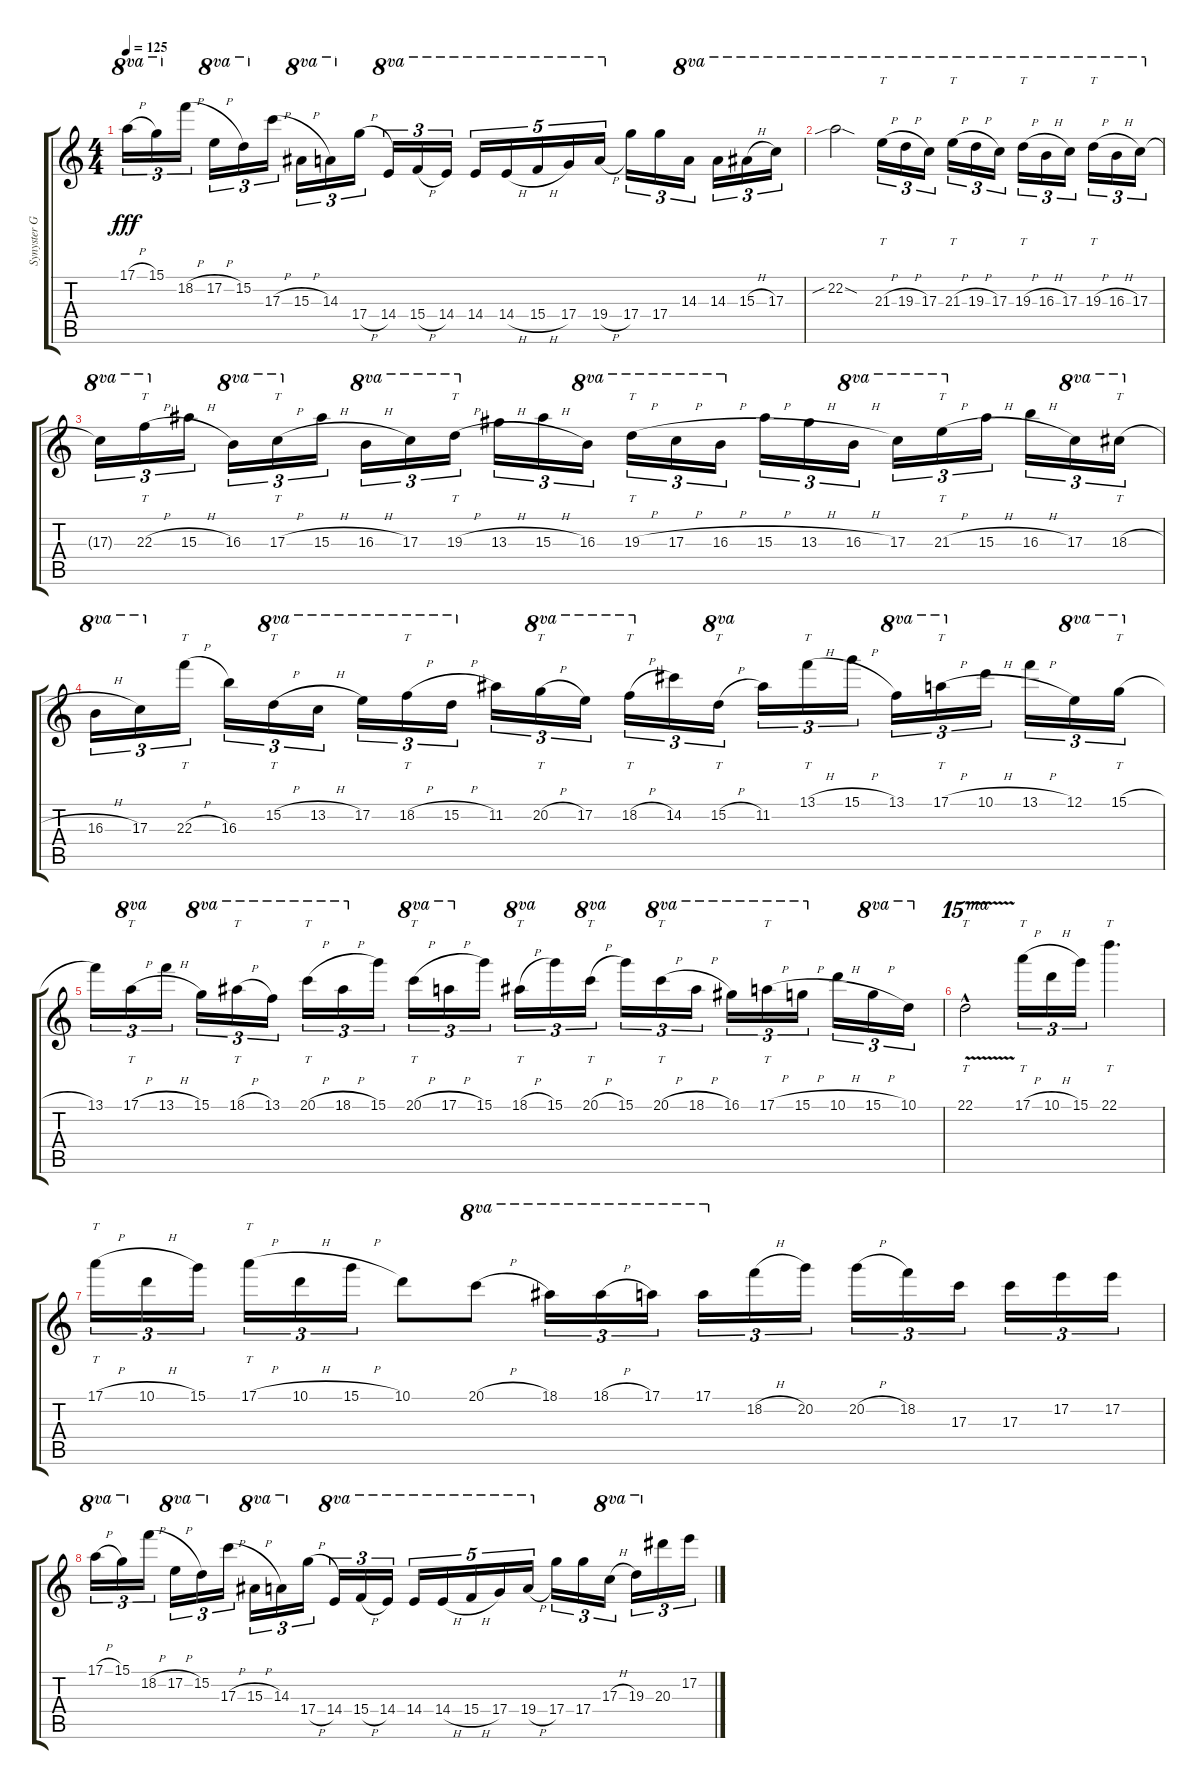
\track ("Synyster Gates" "Synyster G") {instrument distortionguitar}
\staff {score tabs}
\tuning (E4 B3 G3 D3 A2 D2) {hide}
\ts (4 4)
\tempo 125
\clef g2
\ks c
17.1{h}.16{tu (3 2) ot 8va dy fff} 15.1.16{tu (3 2) ot 8va} 18.2{h}.16{tu (3 2) beam splitsecondary} 17.2{h}.16{tu (3 2) ot 8va} 15.2.16{tu (3 2) ot 8va} 17.3{h}.16{tu (3 2)} 15.3{h}.16{tu (3 2) ot 8va} 14.3.16{tu (3 2) ot 8va} 17.4{h}.16{tu (3 2) beam splitsecondary} 14.4.16{tu (3 2) ot 8va} 15.4{h}.16{tu (3 2) ot 8va} 14.4.16{tu (3 2) ot 8va} 14.4.16{tu (5 4) ot 8va} 14.4{h}.16{tu (5 4) ot 8va} 15.4{h}.16{tu (5 4) ot 8va} 17.4.16{tu (5 4) ot 8va} 19.4{h}.16{tu (5 4) ot 8va} 17.4.16{tu (3 2)} 17.4.16{tu (3 2)} 14.3.16{tu (3 2) ot 8va beam splitsecondary} 14.3.16{tu (3 2) ot 8va} 15.3{h}.16{tu (3 2) ot 8va} 17.3.16{tu (3 2) ot 8va} |
22.2{sib sod}.2{ot 8va} 21.3{h}.16{tt tu (3 2) ot 8va} 19.3{h}.16{tu (3 2) ot 8va} 17.3.16{tu (3 2) ot 8va beam splitsecondary} 21.3{h}.16{tt tu (3 2) ot 8va} 19.3{h}.16{tu (3 2) ot 8va} 17.3.16{tu (3 2) ot 8va} 19.3{h}.16{tt tu (3 2) ot 8va} 16.3{h}.16{tu (3 2) ot 8va} 17.3.16{tu (3 2) ot 8va beam splitsecondary} 19.3{h}.16{tt tu (3 2) ot 8va} 16.3{h}.16{tu (3 2) ot 8va} 17.3.16{tu (3 2) ot 8va} |
17.3{t}.16{tu (3 2) ot 8va} 22.3{h}.16{tt tu (3 2) ot 8va} 15.3{h}.16{tu (3 2) beam splitsecondary} 16.3.16{tu (3 2) ot 8va} 17.3{h}.16{tt tu (3 2) ot 8va} 15.3{h}.16{tu (3 2)} 16.3{h}.16{tu (3 2) ot 8va} 17.3.16{tu (3 2) ot 8va} 19.3{h}.16{tt tu (3 2) ot 8va beam splitsecondary} 13.3{h}.16{tu (3 2)} 15.3{h}.16{tu (3 2)} 16.3.16{tu (3 2) ot 8va} 19.3{h}.16{tt tu (3 2) ot 8va} 17.3{h}.16{tu (3 2) ot 8va} 16.3{h}.16{tu (3 2) ot 8va beam splitsecondary} 15.3{h}.16{tu (3 2)} 13.3{h}.16{tu (3 2)} 16.3{h}.16{tu (3 2) ot 8va} 17.3.16{tu (3 2) ot 8va} 21.3{h}.16{tt tu (3 2) ot 8va} 15.3{h}.16{tu (3 2) beam splitsecondary} 16.3{h}.16{tu (3 2)} 17.3.16{tu (3 2) ot 8va} 18.3{h}.16{tt tu (3 2) ot 8va} |
16.3{h}.16{tu (3 2) ot 8va} 17.3.16{tu (3 2) ot 8va} 22.3{h}.16{tt tu (3 2) beam splitsecondary} 16.3.16{tu (3 2)} 15.2{h}.16{tt tu (3 2) ot 8va} 13.2{h}.16{tu (3 2) ot 8va} 17.2.16{tu (3 2) ot 8va} 18.2{h}.16{tt tu (3 2) ot 8va} 15.2{h}.16{tu (3 2) ot 8va beam splitsecondary} 11.2.16{tu (3 2)} 20.2{h}.16{tt tu (3 2) ot 8va} 17.2.16{tu (3 2) ot 8va} 18.2{h}.16{tt tu (3 2) ot 8va} 14.2.16{tu (3 2)} 15.2{h}.16{tt tu (3 2) ot 8va beam splitsecondary} 11.2.16{tu (3 2)} 13.1{h}.16{tt tu (3 2)} 15.1{h}.16{tu (3 2)} 13.1.16{tu (3 2) ot 8va} 17.1{h}.16{tt tu (3 2) ot 8va} 10.1{h}.16{tu (3 2) beam splitsecondary} 13.1{h}.16{tu (3 2)} 12.1.16{tu (3 2) ot 8va} 15.1{h}.16{tt tu (3 2) ot 8va} |
13.1.16{tu (3 2)} 17.1{h}.16{tt tu (3 2) ot 8va} 13.1{h}.16{tu (3 2) beam splitsecondary} 15.1.16{tu (3 2) ot 8va} 18.1{h}.16{tt tu (3 2) ot 8va} 13.1.16{tu (3 2) ot 8va} 20.1{h}.16{tt tu (3 2) ot 8va} 18.1{h}.16{tu (3 2) ot 8va} 15.1.16{tu (3 2) beam splitsecondary} 20.1{h}.16{tt tu (3 2) ot 8va} 17.1{h}.16{tu (3 2) ot 8va} 15.1.16{tu (3 2)} 18.1{h}.16{tt tu (3 2) ot 8va} 15.1.16{tu (3 2)} 20.1{h}.16{tt tu (3 2) ot 8va beam splitsecondary} 15.1.16{tu (3 2)} 20.1{h}.16{tt tu (3 2) ot 8va} 18.1{h}.16{tu (3 2) ot 8va} 16.1.16{tu (3 2) ot 8va} 17.1{h}.16{tt tu (3 2) ot 8va} 15.1{h}.16{tu (3 2) ot 8va beam splitsecondary} 10.1{h}.16{tu (3 2)} 15.1{h}.16{tu (3 2) ot 8va} 10.1.16{tu (3 2) ot 8va} |
22.1{v hac}.2{tt ot 15ma} 17.1{h}.16{tt tu (3 2)} 10.1{h}.16{tu (3 2)} 15.1.16{tu (3 2)} 22.1.4{tt d} |
17.1{h}.16{tt tu (3 2)} 10.1{h}.16{tu (3 2)} 15.1.16{tu (3 2) beam splitsecondary} 17.1{h}.16{tt tu (3 2)} 10.1{h}.16{tu (3 2)} 15.1{h}.16{tu (3 2)} 10.1.8 20.1{h}.8{ot 8va} 18.1.16{tu (3 2) ot 8va} 18.1{h}.16{tu (3 2) ot 8va} 17.1.16{tu (3 2) ot 8va beam splitsecondary} 17.1.16{tu (3 2) ot 8va} 18.2{h}.16{tu (3 2)} 20.2.16{tu (3 2)} 20.2{h}.16{tu (3 2)} 18.2.16{tu (3 2)} 17.3.16{tu (3 2) beam splitsecondary} 17.3.16{tu (3 2)} 17.2.16{tu (3 2)} 17.2.16{tu (3 2)} |
17.1{h}.16{tu (3 2) ot 8va} 15.1.16{tu (3 2) ot 8va} 18.2{h}.16{tu (3 2) beam splitsecondary} 17.2{h}.16{tu (3 2) ot 8va} 15.2.16{tu (3 2) ot 8va} 17.3{h}.16{tu (3 2)} 15.3{h}.16{tu (3 2) ot 8va} 14.3.16{tu (3 2) ot 8va} 17.4{h}.16{tu (3 2) beam splitsecondary} 14.4.16{tu (3 2) ot 8va} 15.4{h}.16{tu (3 2) ot 8va} 14.4.16{tu (3 2) ot 8va} 14.4.16{tu (5 4) ot 8va} 14.4{h}.16{tu (5 4) ot 8va} 15.4{h}.16{tu (5 4) ot 8va} 17.4.16{tu (5 4) ot 8va} 19.4{h}.16{tu (5 4) ot 8va} 17.4.16{tu (3 2)} 17.4.16{tu (3 2)} 17.3{h}.16{tu (3 2) ot 8va beam splitsecondary} 19.3.16{tu (3 2) ot 8va} 20.3.16{tu (3 2)} 17.2.16{tu (3 2)}
